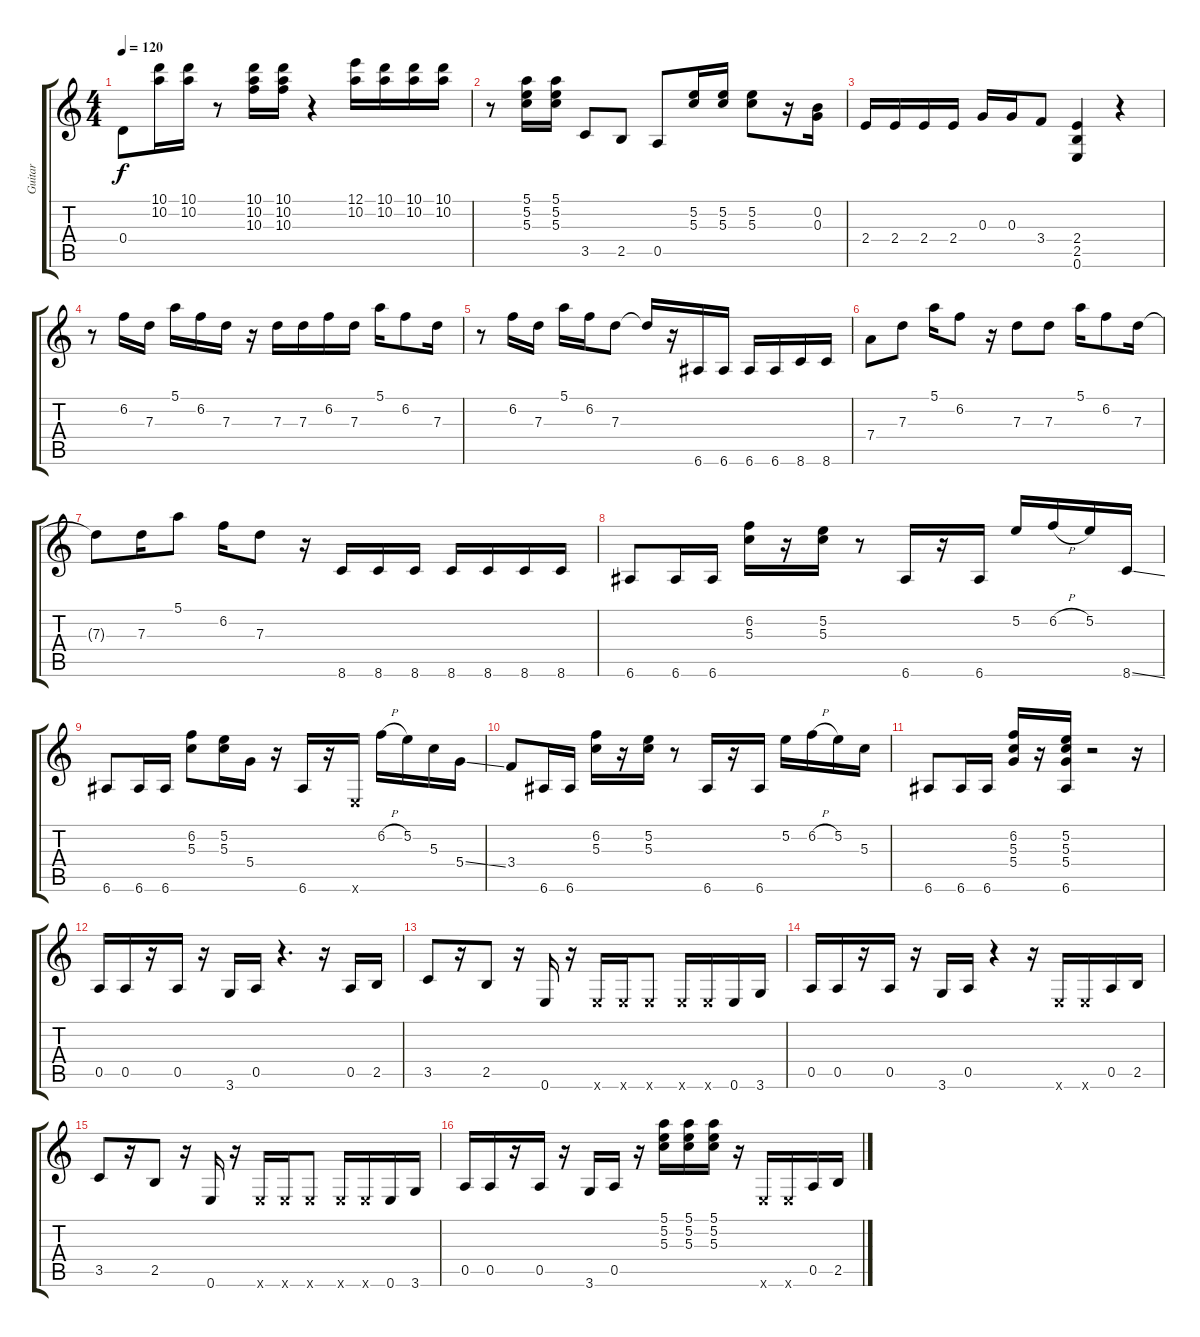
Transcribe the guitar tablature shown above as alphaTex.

\track ("Guitar" "Guitar") {instrument distortionguitar}
\staff {score tabs}
\tuning (E4 B3 G3 D3 A2 E2) {hide}
\ts (4 4)
\tempo 120
\clef g2
\ks c
0.4.8{dy f} (10.1 10.2).16 (10.1 10.2).16 r.8 (10.1 10.2 10.3).16 (10.1 10.2 10.3).16 r.4 (12.1 10.2).16 (10.1 10.2).16 (10.1 10.2).16 (10.1 10.2).16 |
r.8 (5.1 5.2 5.3).16 (5.1 5.2 5.3).16 3.5.8 2.5.8 0.5.8 (5.2 5.3).16 (5.2 5.3).16 (5.2 5.3).8 r.16 (0.2 0.3).16 |
2.4.16 2.4.16 2.4.16 2.4.16 0.3.16 0.3.16 3.4.8 (2.4 2.5 0.6).4 r.4 |
r.8 6.2.16 7.3.16 5.1.16 6.2.16 7.3.16 r.16 7.3.16 7.3.16 6.2.16 7.3.16 5.1.16 6.2.8 7.3.16 |
r.8 6.2.16 7.3.16 5.1.16 6.2.16 7.3.8 7.3{t}.16 r.16 6.6.16 6.6.16 6.6.16 6.6.16 8.6.16 8.6.16 |
7.4.8 7.3.8 5.1.16 6.2.8 r.16 7.3.8 7.3.8 5.1.16 6.2.8 7.3.16 |
7.3{t}.8 7.3.16 5.1.8 6.2.16 7.3.8 r.16 8.6.16 8.6.16 8.6.16 8.6.16 8.6.16 8.6.16 8.6.16 |
6.6.8 6.6.16 6.6.16 (6.2 5.3).16 r.16 (5.2 5.3).16 r.8 6.6.16 r.16 6.6.16 5.2.16 6.2{h}.16 5.2.16 8.6{ss}.16 |
6.6.8 6.6.16 6.6.16 (6.2 5.3).8 (5.2 5.3).16 5.4.16 r.16 6.6.16 r.16 0.6{x}.16 6.2{h}.16 5.2.16 5.3.16 5.4{ss}.16 |
3.4.8 6.6.16 6.6.16 (6.2 5.3).16 r.16 (5.2 5.3).16 r.8 6.6.16 r.16 6.6.16 5.2.16 6.2{h}.16 5.2.16 5.3.16 |
6.6.8 6.6.16 6.6.16 (6.2 5.3 5.4).16 r.16 (5.2 5.3 5.4 6.6).16 r.2 r.16 |
0.5.16 0.5.16 r.16 0.5.16 r.16 3.6.16 0.5.16 r.4{d} r.16 0.5.16 2.5.16 |
3.5.8 r.16 2.5.8 r.16 0.6.16 r.16 0.6{x}.16 0.6{x}.16 0.6{x}.8 0.6{x}.16 0.6{x}.16 0.6.16 3.6.16 |
0.5.16 0.5.16 r.16 0.5.16 r.16 3.6.16 0.5.16 r.4 r.16 0.6{x}.16 0.6{x}.16 0.5.16 2.5.16 |
3.5.8 r.16 2.5.8 r.16 0.6.16 r.16 0.6{x}.16 0.6{x}.16 0.6{x}.8 0.6{x}.16 0.6{x}.16 0.6.16 3.6.16 |
0.5.16 0.5.16 r.16 0.5.16 r.16 3.6.16 0.5.16 r.16 (5.1 5.2 5.3).16 (5.1 5.2 5.3).16 (5.1 5.2 5.3).16 r.16 0.6{x}.16 0.6{x}.16 0.5.16 2.5.16
